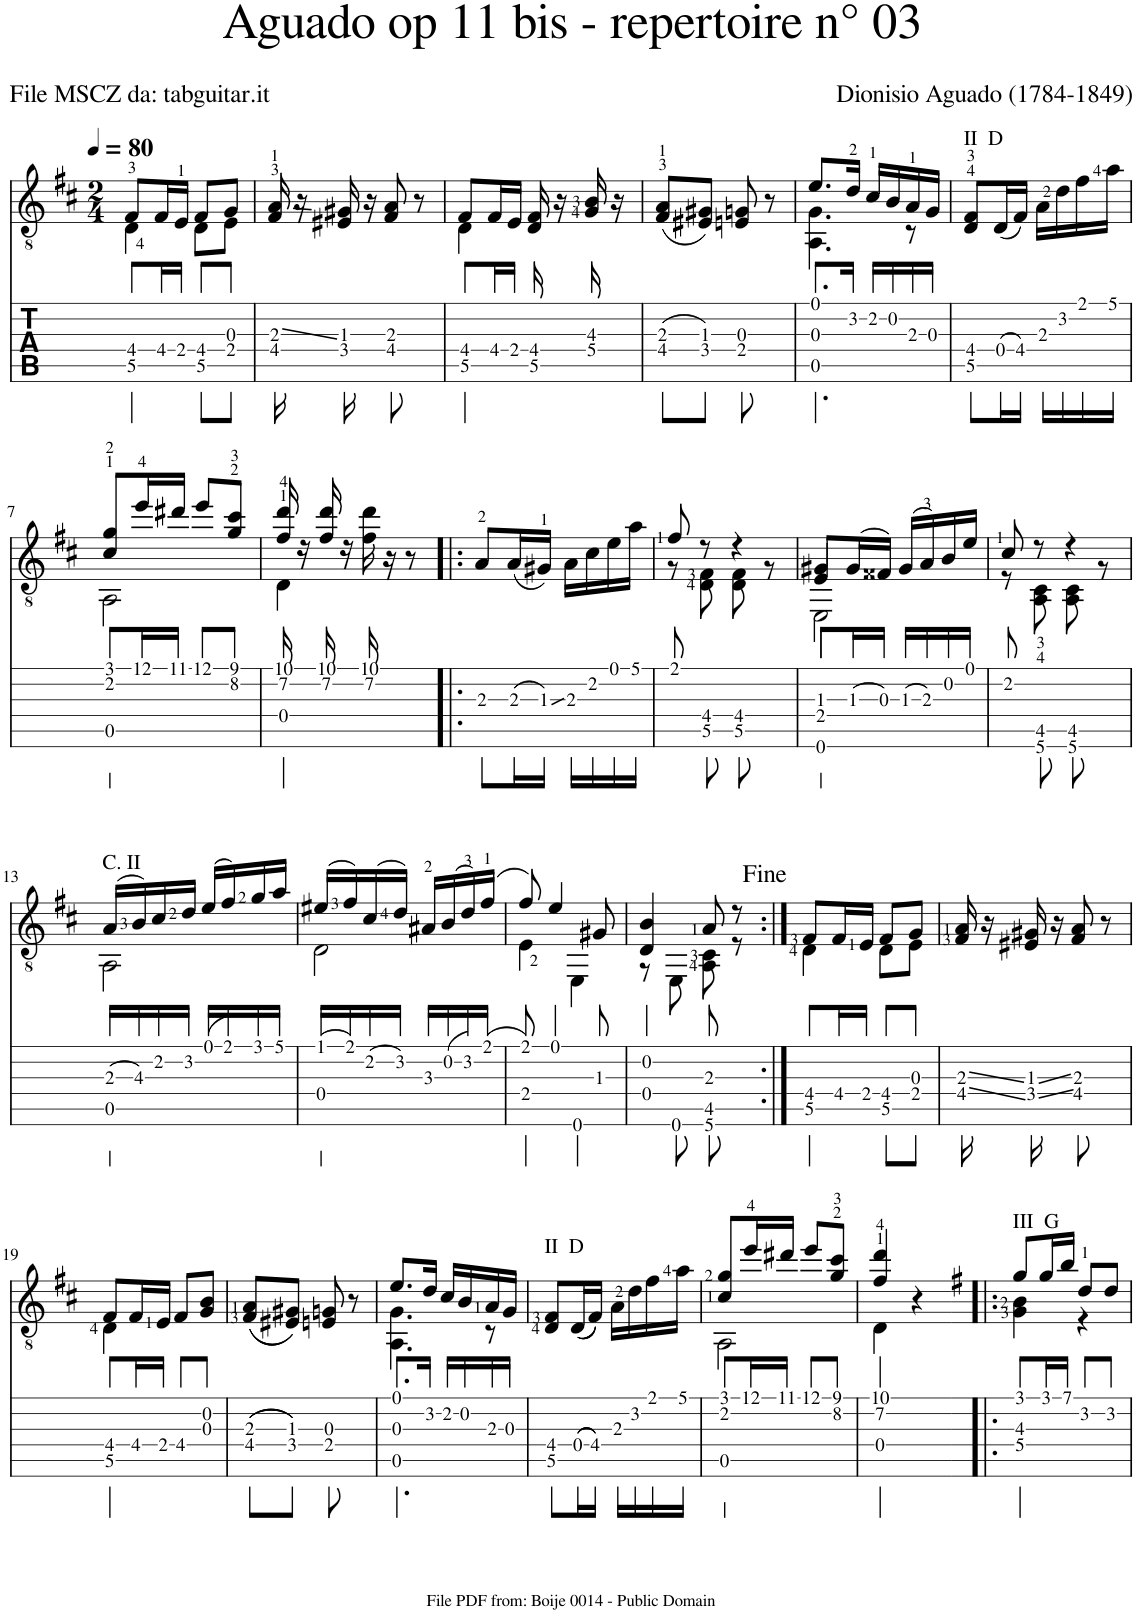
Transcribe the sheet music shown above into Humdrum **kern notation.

**kern	**kern
*part2	*part1
*staff2	*staff1
*I"Chitarra classica (Intavolatura)	*I"Guitar
*stria6	*
*	*clefGv2
*k[f#c#]	*k[f#c#]
*M2/4	*M2/4
*MM80	*MM80
=1	=1
*^	*^
8F#/L	4D\	8F#/L	4D\
16F#/L	.	16F#/L	.
16E/JJ	.	16E/JJ	.
8F#/L	8D\L	8F#/L	8D\L
8G/J	8E\J	8G/J	8E\J
*v	*v	*	*
*	*v	*v
=2	=2
16F#\ 16A\	16F#/ 16A/
16r	16r
16E#X\ 16G#X\	16E#X/ 16G#X/
16r	16r
8F#\ 8A\	8F#/ 8A/
8r	8r
=3	=3
*^	*^
8F#/L	4D\	8F#/L	4D\
16F#/L	.	16F#/L	.
16E/JJ	.	16E/JJ	.
16D/ 16F#/	4ryy	16D/ 16F#/	4ryy
16r	.	16r	.
16G/ 16B/	.	16G/ 16B/	.
16r	.	16r	.
*v	*v	*	*
*	*v	*v
=4	=4
(8F#\ 8A\L	(8F#/ 8A/L
8E#X\ 8G#X\J)	8E#X/ 8G#X/J)
8En\ 8Gn\	8En/ 8Gn/
8r	8r
=5	=5
*^	*^
8.e/L	4.AA\ 4.G\	8.e/L	4.AA\ 4.G\
16d/Jk	.	16d/Jk	.
16c#/LL	.	16c#/LL	.
16B/	.	16B/	.
16A/	8r	16A/	8r
16G/JJ	.	16G/JJ	.
*v	*v	*	*
*	*v	*v
=6	=6
!	!LO:TX:a:t=II  D
8D\ 8F#\L	8D/ 8F#/L
(16D\L	(16D/L
16F#\JJ)	16F#/JJ)
16A\LL	16A\LL
16d\	16d\
16f#\	16f#\
16a\JJ	16a\JJ
!!LO:LB:g=z
=7	=7
*^	*^
8c#/ 8g/L	2AA\	8c#/ 8g/L	2AA\
16ee/L	.	16ee/L	.
16dd#X/JJ	.	16dd#X/JJ	.
8ee/L	.	8ee/L	.
8g/ 8cc#/J	.	8g/ 8cc#/J	.
=8	=8	=8	=8
16f#/ 16dd/	4D\	16f#/ 16dd/	4D\
16r	.	16r	.
16f#/ 16dd/	.	16f#/ 16dd/	.
16r	.	16r	.
16f#/ 16dd/	4ryy	16f#\ 16dd\	4ryy
16r	.	16r	.
8r	.	8r	.
*v	*v	*	*
*	*v	*v
=9!|:	=9!|:
8A\L	8A/L
(16A\L	(16A/L
16G#X\JJ)	16G#X/JJ)
16A\LL	16A\LL
16c#\	16c#\
16e\	16e\
16a\JJ	16a\JJ
=10	=10
*^	*^
8f#/	8r	8f#/	8r
8r	8D\ 8F#\	8r	8D\ 8F#\
4r	8D\ 8F#\	4r	8D\ 8F#\
.	8r	.	8r
=11	=11	=11	=11
*	*^	*	*^
8G#X/L	2EE\	4E/	8G#X/L	2EE\	4E/
(16G#/L	.	.	(16G#/L	.	.
16F##X/JJ)	.	.	16F##X/JJ)	.	.
(16G#/LL	.	4ryy	(16G#/LL	.	4ryy
16A/)	.	.	16A/)	.	.
16B/	.	.	16B/	.	.
16e/JJ	.	.	16e/JJ	.	.
*	*v	*v	*	*	*
*	*	*	*v	*v
=12	=12	=12	=12
8c#/	8r	8c#/	8r
8r	8AA\ 8C#\	8r	8AA\ 8C#\
4r	8AA\ 8C#\	4r	8AA\ 8C#\
.	8r	.	8r
!!LO:LB:g=z	!!
=13	=13	=13	=13
!	!	!LO:TX:a:t=C. II	!
(16A/LL	2AA\	(16A/LL	2AA\
16B/)	.	16B/)	.
16c#/	.	16c#/	.
16d/JJ	.	16d/JJ	.
(16e/LL	.	(16e/LL	.
16f#/)	.	16f#/)	.
16g/	.	16g/	.
16a/JJ	.	16a/JJ	.
=14	=14	=14	=14
(16e#X/LL	2D\	(16e#X/LL	2D\
16f#/)	.	16f#/)	.
(16c#/	.	(16c#/	.
16d/JJ)	.	16d/JJ)	.
16A#X/LL	.	16A#X/LL	.
(16B/	.	(16B/	.
16d/)	.	16d/)	.
(16f#/JJ	.	(16f#/JJ	.
=15	=15	=15	=15
8f#/)	4E\	8f#/)	4E\
4e/	.	4e/	.
.	4EE\	.	4EE\
8G#X/	.	8G#X/	.
=16	=16	=16	=16
4D/ 4B/	8r	4D/ 4B/	8r
.	8EE\	.	8EE\
8A/	8AA\ 8C#\	8A/	8AA\ 8C#\
8r	8r	8r	8r
=17:|!	=17:|!	=17:|!	=17:|!
8F#/L	4D\	8F#/L	4D\
16F#/L	.	16F#/L	.
16E/JJ	.	16E/JJ	.
8F#/L	8D\L	8F#/L	8D\L
8G/J	8E\J	8G/J	8E\J
*v	*v	*	*
*	*v	*v
=18	=18
16F#\ 16A\	16F#/ 16A/
16r	16r
16E#X\ 16G#X\	16E#X/ 16G#X/
16r	16r
8F#\ 8A\	8F#/ 8A/
8r	8r
!!LO:LB:g=z
=19	=19
*^	*^
8F#/L	4D\	8F#/L	4D\
16F#/L	.	16F#/L	.
16E/JJ	.	16E/JJ	.
8F#/L	4ryy	8F#/L	4ryy
8G/ 8B/J	.	8G/ 8B/J	.
*v	*v	*	*
*	*v	*v
=20	=20
((8F#\ 8A\L	((8F#/ 8A/L
8E#X\ 8G#X\J))	8E#X/ 8G#X/J))
8En\ 8Gn\	8En/ 8Gn/
8r	8r
=21	=21
*^	*^
8.e/L	4.AA\ 4.G\	8.e/L	4.AA\ 4.G\
16d/Jk	.	16d/Jk	.
16c#/LL	.	16c#/LL	.
16B/	.	16B/	.
16A/	8r	16A/	8r
16G/JJ	.	16G/JJ	.
*v	*v	*	*
*	*v	*v
=22	=22
!	!LO:TX:a:t=II  D
8D\ 8F#\L	8D/ 8F#/L
((16D\L	((16D/L
16F#\JJ))	16F#/JJ))
16A\LL	16A\LL
16d\	16d\
16f#\	16f#\
16a\JJ	16a\JJ
=23	=23
*^	*^
8c#/ 8g/L	2AA\	8c#/ 8g/L	2AA\
16ee/L	.	16ee/L	.
16dd#X/JJ	.	16dd#X/JJ	.
8ee/L	.	8ee/L	.
8g/ 8cc#/J	.	8g/ 8cc#/J	.
=24	=24	=24	=24
4f#/ 4dd/	4D\	4f#/ 4dd/	4D\
4r	4ryy	4r	4ryy
=25!|:	=25!|:	=25!|:	=25!|:
*k[f#]	*	*k[f#]	*
!	!	!LO:TX:a:t=III  G	!
8g/L	4G\ 4B\	8g/L	4G\ 4B\
16g/L	.	16g/L	.
16b/JJ	.	16b/JJ	.
8d/L	4r	8d/L	4r
8d/J	.	8d/J	.
*v	*v	*	*
*	*v	*v
=	=
*-	*-
